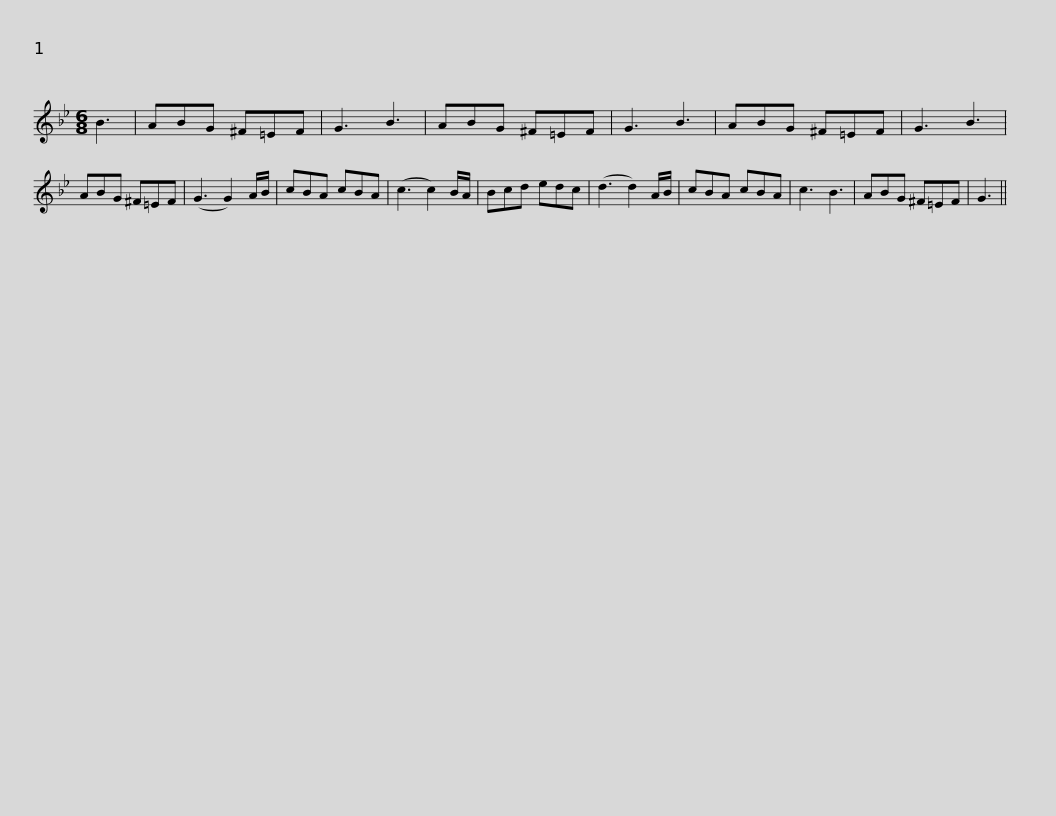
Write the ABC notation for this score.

X:1
L:1/8
M:6/8
I:linebreak $
K:Gmin
V:1 treble
V:1
 B3 | ABG ^F=EF | G3 B3 | ABG ^F=EF | G3 B3 | %5
 ABG ^F=EF | G3 B3 | ABG ^F=EF |$ (G3 G2) A/B/ | cBA cBA | %10
 (c3 c2) B/A/ | Bcd edc | (d3 d2) A/B/ | cBA cBA | c3 B3 | %15
 ABG ^F=EF | G3 || %17
